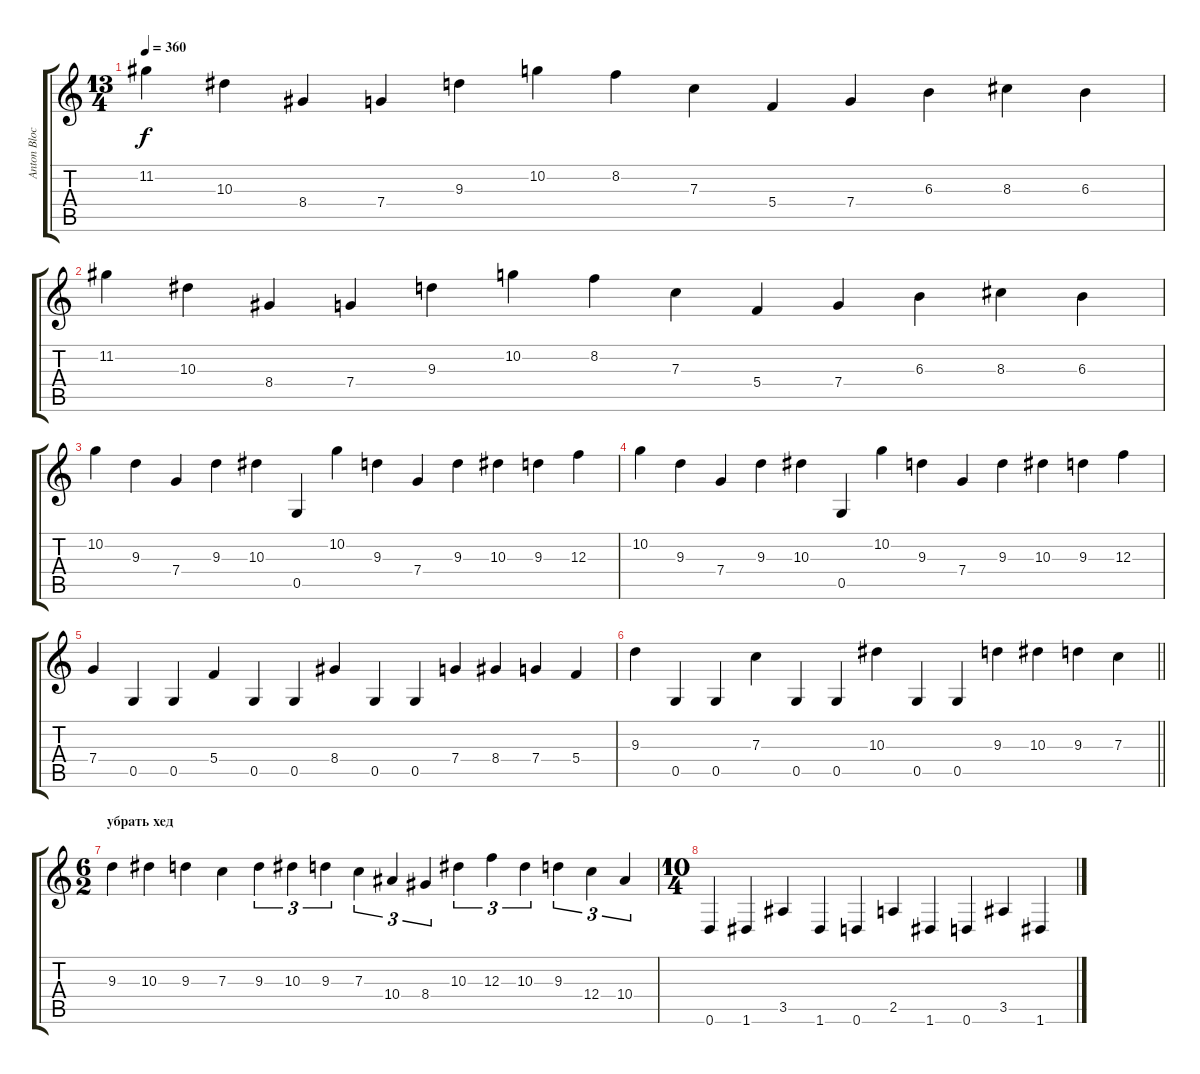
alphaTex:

\track ("Anton Blochin" "Anton Bloc") {instrument overdrivenguitar}
\staff {score tabs}
\tuning (D4 A3 F3 C3 G2 D2) {hide}
\ts (13 4)
\tempo 360
\clef g2
\ks c
11.2.4{dy f} 10.3.4 8.4.4 7.4.4 9.3.4 10.2.4 8.2.4 7.3.4 5.4.4 7.4.4 6.3.4 8.3.4 6.3.4 |
11.2.4 10.3.4 8.4.4 7.4.4 9.3.4 10.2.4 8.2.4 7.3.4 5.4.4 7.4.4 6.3.4 8.3.4 6.3.4 |
10.2.4 9.3.4 7.4.4 9.3.4 10.3.4 0.5.4 10.2.4 9.3.4 7.4.4 9.3.4 10.3.4 9.3.4 12.3.4 |
10.2.4 9.3.4 7.4.4 9.3.4 10.3.4 0.5.4 10.2.4 9.3.4 7.4.4 9.3.4 10.3.4 9.3.4 12.3.4 |
7.4.4 0.5.4 0.5.4 5.4.4 0.5.4 0.5.4 8.4.4 0.5.4 0.5.4 7.4.4 8.4.4 7.4.4 5.4.4 |
\barLineRight lightlight
9.3.4 0.5.4 0.5.4 7.3.4 0.5.4 0.5.4 10.3.4 0.5.4 0.5.4 9.3.4 10.3.4 9.3.4 7.3.4 |
\ts (6 2)
\section ("" "убрать хед")
9.3.4 10.3.4 9.3.4 7.3.4 9.3.4{tu (3 2)} 10.3.4{tu (3 2)} 9.3.4{tu (3 2)} 7.3.4{tu (3 2)} 10.4.4{tu (3 2)} 8.4.4{tu (3 2)} 10.3.4{tu (3 2)} 12.3.4{tu (3 2)} 10.3.4{tu (3 2)} 9.3.4{tu (3 2)} 12.4.4{tu (3 2)} 10.4.4{tu (3 2)} |
\ts (10 4)
0.6.4 1.6.4 3.5.4 1.6.4 0.6.4 2.5.4 1.6.4 0.6.4 3.5.4 1.6.4
